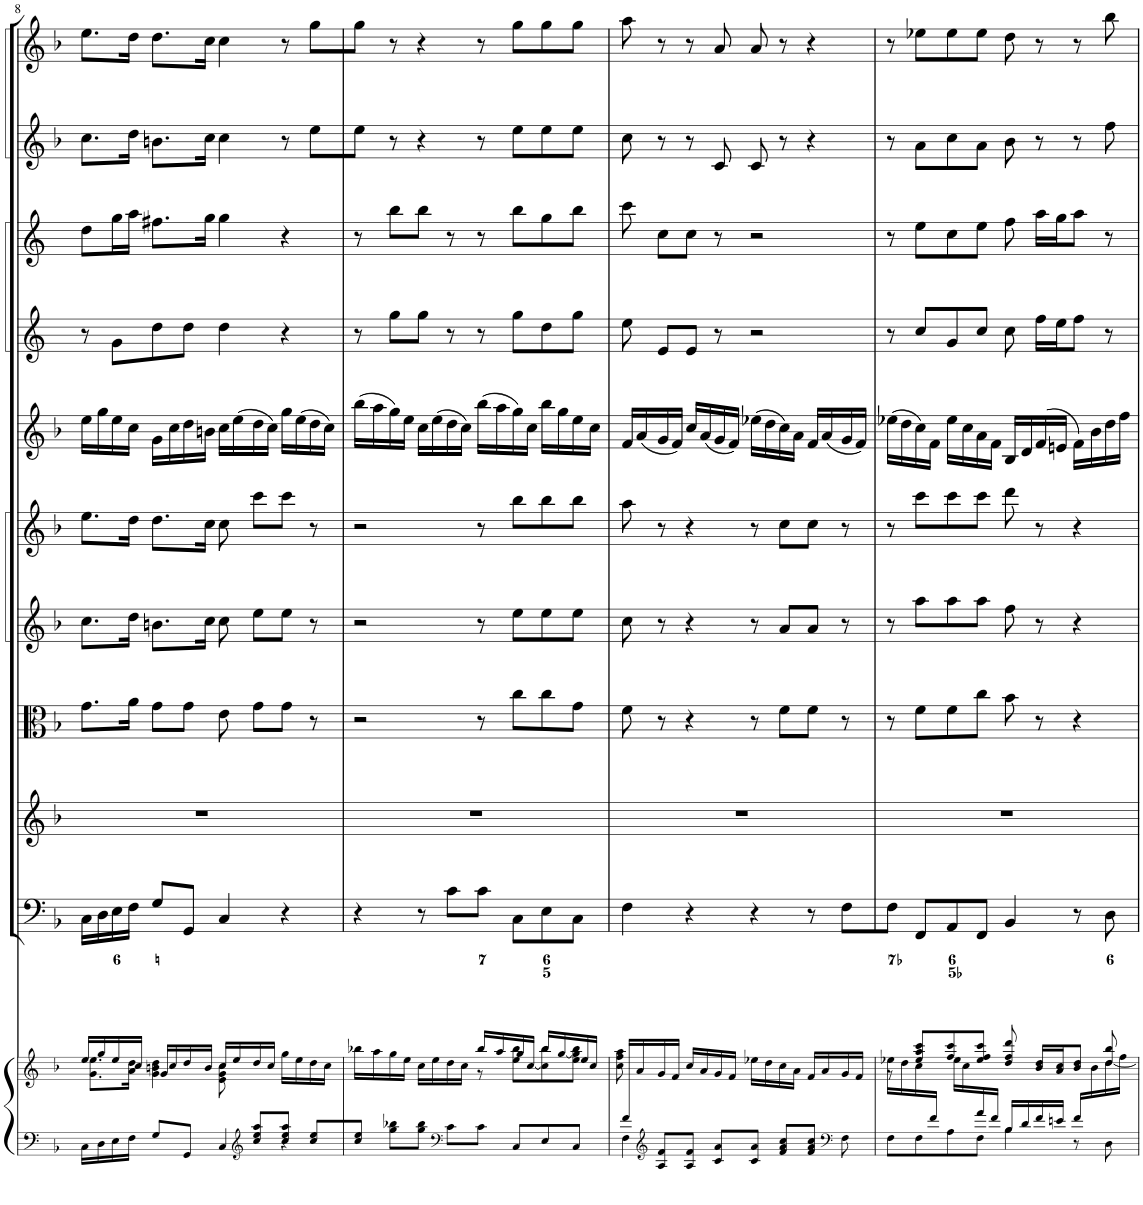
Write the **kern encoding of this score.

**kern	**kern	**kern	**kern	**kern	**kern	**kern	**kern	**kern	**kern	**kern	**kern
*part11	*part11	*part10	*part9	*part8	*part7	*part6	*part5	*part4	*part3	*part2	*part1
*staff12	*staff11	*staff10	*staff9	*staff8	*staff7	*staff6	*staff5	*staff4	*staff3	*staff2	*staff1
*I"Piano reduction	*	*I"Continuo	*I"Alto	*I"Viola	*I"Violino II	*I"Violino I	*I"Violino Solo	*I"Corno II	*I"Corno I	*I"Oboe II	*I"Oboe I
*I'Pno	*	*	*	*	*	*	*I'Vln	*	*	*I'Ob	*I'Ob
!!LO:PB:g=z
*clefF4	*clefG2	*clefF4	*clefG2	*clefC3	*clefG2	*clefG2	*clefG2	*clefG2	*clefG2	*clefG2	*clefG2
*	*	*	*	*	*	*	*	*Trd4c7	*Trd4c7	*	*
*k[b-]	*k[b-]	*k[b-]	*k[b-]	*k[b-]	*k[b-]	*k[b-]	*k[b-]	*k[]	*k[]	*k[b-]	*k[b-]
*M4/4	*M4/4	*M4/4	*M4/4	*M4/4	*M4/4	*M4/4	*M4/4	*M4/4	*M4/4	*M4/4	*M4/4
*met(c)	*met(c)	*met(c)	*met(c)	*met(c)	*met(c)	*met(c)	*met(c)	*met(c)	*met(c)	*met(c)	*met(c)
=8	=8	=8	=8	=8	=8	=8	=8	=8	=8	=8	=8
*^	*^	*	*	*	*	*	*	*	*	*	*
8ryy	16C\LL	16ee/LL	8.g\ 8.ee\L	16C\LL	1r	8.g\L	8.cc\L	8.ee\L	16ee\LL	8r	8dd\L	8.cc\L	8.ee\L
.	16D\	16gg/	.	16D\	.	.	.	.	16gg\	.	.	.	.
.	16E\	16ee/	.	16E\	.	.	.	.	16ee\	8g\L	16gg\L	.	.
.	16F\JJ	16cc/JJ	16a\ 16dd\Jk	16F\JJ	.	16a\Jk	16dd\Jk	16dd\Jk	16cc\JJ	.	16aa\JJ	16dd\Jk	16dd\Jk
.	8G/L	16g/LL	4g\ 4bn\ 4dd\	8G/L	.	8g\L	8.bn\L	8.dd\L	16g\LL	8dd\	8.ff#X\L	8.bn\L	8.dd\L
.	.	16cc/	.	.	.	.	.	.	16cc\	.	.	.	.
.	8GG/J	16dd/	.	8GG/J	.	8g\J	.	.	16dd\	8dd\J	.	.	.
.	.	16b/JJ	.	.	.	.	16cc\Jk	16cc\Jk	16bn\JJ	.	16gg\Jk	16cc\Jk	16cc\Jk
.	4C/	16cc/LL	8e\ 8g\ 8cc\	4C/	.	8e\	8cc\	8cc\	16cc\LL	4dd\	4gg\	4cc\	4cc\
.	.	16ee/	.	.	.	.	.	.	(16ee\	.	.	.	.
*clefG2	*	*	*	*	*	*	*	*	*	*	*	*	*
8cc/ 8ee/ 8aa/L	.	16dd/	4.ryy	.	.	8g\L	8ee\L	8ccc\L	16dd\	.	.	.	.
.	.	16cc/JJ	.	.	.	.	.	.	16cc\JJ)	.	.	.	.
8cc/ 8ee/ 8aa/J	4r	16gg\LL	.	4r	.	8g\J	8ee\J	8ccc\J	16gg\LL	4r	4r	8r	8r
.	.	16ee\	.	.	.	.	.	.	(16ee\	.	.	.	.
8cc/ 8ee/L	.	16dd\	.	.	.	8r	8r	8r	16dd\	.	.	8ee\L	8gg\L
.	.	16cc\JJ	.	.	.	.	.	.	16cc\JJ)	.	.	.	.
=9	=9	=9	=9	=9	=9	=9	=9	=9	=9	=9	=9	=9	=9
8cc/ 8ee/J	8ryy	16bb-X\LL	8ryy	4r	1r	2r	2r	2r	(16bb-\LL	8r	8r	8ee\J	8gg\J
.	.	16aa\	.	.	.	.	.	.	16aa\	.	.	.	.
2..ryy	8gg\ 8bb-X\L	16gg\	8ryy	.	.	.	.	.	16gg\)	8gg\L	8bb\L	8r	8r
.	.	16ee\JJ	.	.	.	.	.	.	16ee\JJ	.	.	.	.
.	8gg\ 8bb-\J	16cc\LL	4ryy	8r	.	.	.	.	16cc\LL	8gg\J	8bb\J	4r	4r
.	.	16ee\	.	.	.	.	.	.	(16ee\	.	.	.	.
*clefF4	*	*	*	*	*	*	*	*	*	*	*	*	*
.	8c\L	16dd\	.	8c\L	.	.	.	.	16dd\	8r	8r	.	.
.	.	16cc\JJ	.	.	.	.	.	.	16cc\JJ)	.	.	.	.
.	8c\J	16bb-/LL	8r	8c\J	.	8r	8r	8r	(16bb-\LL	8r	8r	8r	8r
.	.	16aa/	.	.	.	.	.	.	16aa\	.	.	.	.
.	8C/L	16gg/	8ee\ 8bb-\L	8C\L	.	8cc\L	8ee\L	8bb-\L	16gg\)	8gg\L	8bb\L	8ee\L	8gg\L
.	.	[<16cc/JJ	.	.	.	.	.	.	16cc\JJ	.	.	.	.
.	8E/	16bb-/LL	8cc\] 8bb-\	8E\	.	8cc\	8ee\	8bb-\	16bb-\LL	8dd\	8gg\	8ee\	8gg\
.	.	[<16gg/	.	.	.	.	.	.	16gg\	.	.	.	.
.	8C/J	16ee/	8ee\ 8gg\] 8bb-\J	8C\J	.	8g\J	8ee\J	8bb-\J	16ee\	8gg\J	8bb\J	8ee\J	8gg\J
.	.	16cc/JJ	.	.	.	.	.	.	16cc\JJ	.	.	.	.
=10	=10	=10	=10	=10	=10	=10	=10	=10	=10	=10	=10	=10	=10
*	*^	*	*	*	*	*	*	*	*	*	*	*	*
16f/LL	8ryy	4F\	16ryy	8cc\ 8ff\ 8aa\	4F\	1r	8f\	8cc\	8aa\	16f/LL	8ee\	8ccc\	8cc\	8aa\
2...ryy	.	.	16a/	.	.	.	.	.	.	(16a/	.	.	.	.
*clefG2	*	*	*	*	*	*	*	*	*	*	*	*	*	*
.	8A/ 8f/L	.	16g/	4ryy	.	.	8r	8r	8r	16g/	8e/L	8cc\L	8r	8r
.	.	.	16f/JJ	.	.	.	.	.	.	16f/JJ)	.	.	.	.
.	8A/ 8f/J	8ryy	16cc/LL	.	4r	.	4r	4r	4r	16cc/LL	8e/J	8cc\J	8r	8r
.	.	.	16a/	.	.	.	.	.	.	(16a/	.	.	.	.
.	2ryy	8c/ 8a/L	16g/	8ryy	.	.	.	.	.	16g/	8r	8r	8c/	8a/
.	.	.	16f/JJ	.	.	.	.	.	.	16f/JJ)	.	.	.	.
.	.	8c/ 8a/J	16ee-X\LL	2ryy	4r	.	8r	8r	8r	(16ee-X\LL	2r	2r	8c/	8a/
.	.	.	16dd\	.	.	.	.	.	.	16dd\	.	.	.	.
.	.	8f/ 8a/ 8cc/L	16cc\	.	.	.	8f\L	8a/L	8cc\L	16cc\)	.	.	8r	8r
.	.	.	16a\JJ	.	.	.	.	.	.	16a\JJ	.	.	.	.
.	.	8f/ 8a/ 8cc/J	16f/LL	.	8r	.	8f\J	8a/J	8cc\J	16f/LL	.	.	4r	4r
.	.	.	16a/	.	.	.	.	.	.	(16a/	.	.	.	.
*clefF4	*	*	*	*	*	*	*	*	*	*	*	*	*	*
.	8ryy	8F\	16g/	.	8F\L	.	8r	8r	8r	16g/	.	.	.	.
.	.	.	16f/JJ	.	.	.	.	.	.	16f/JJ)	.	.	.	.
=11	=11	=11	=11	=11	=11	=11	=11	=11	=11	=11	=11	=11	=11	=11
8.ryy	2ryy	8F\L	16ee-X\LL	8r	8F\J	1r	8r	8r	8r	(16ee-X\LL	8r	8r	8r	8r
.	.	.	16dd\	.	.	.	.	.	.	16dd\	.	.	.	.
.	.	8F\	16cc\	8ee-/ 8aa/ 8ccc/L	8FF/L	.	8f\L	8aa\L	8ccc\L	16cc\)	8cc/L	8ee\L	8a\L	8ee-X\L
16f/JJ	.	.	16ryy	.	.	.	.	.	.	16f\JJ	.	.	.	.
8ryy	.	8A\	16ee-\LL	8ff/ 8ccc/	8AA/	.	8f\	8aa\	8ccc\	16ee-\LL	8g/	8cc\	8cc\	8ee-\
.	.	.	16cc\	.	.	.	.	.	.	16cc\	.	.	.	.
16a/	.	8F\J	8ryy	8ee-/ 8ff/ 8ccc/J	8FF/J	.	8cc\J	8aa\J	8ccc\J	16a\	8cc/J	8ee\J	8a\J	8ee-\J
16f/JJ	.	.	.	.	.	.	.	.	.	16f\JJ	.	.	.	.
2ryy	16B-/LL	4B-\	8dd/ 8ff/ 8ddd/	16ryy	4BB-/	.	8b-\	8ff\	8ddd\	16B-/LL	8cc\	8ff\	8b-\	8dd\
*	*	*	*v	*v	*	*	*	*	*	*	*	*	*	*
.	16d/	.	.	.	.	.	.	.	16d/	.	.	.	.
.	16f/	.	16b-/ 16dd/LL	.	.	8r	8r	8r	(16f/	16ff\LL	16aa\LL	8r	8r
.	16en/JJ	.	16a/ 16cc/J	.	.	.	.	.	16en/JJ	16ee\J	16gg\J	.	.
.	16f/LL	8r	8b-/ 8dd/J	8r	.	4r	4r	4r	16f\LL)	8ff\J	8aa\J	8r	8r
*	*	*	*^	*	*	*	*	*	*	*	*	*	*
.	8.ryy	.	.	16b-\	.	.	.	.	.	16b-\	.	.	.	.
.	.	8D\	[<8dd/ 8bb-/	16dd\	8D\	.	.	.	.	16dd\	8r	8r	8ff\	8bb-\
.	.	.	.	16ff\JJ	.	.	.	.	.	16ff\JJ	.	.	.	.
*v	*v	*v	*	*	*	*	*	*	*	*	*	*	*	*
*	*v	*v	*	*	*	*	*	*	*	*	*	*
=	=	=	=	=	=	=	=	=	=	=	=
*-	*-	*-	*-	*-	*-	*-	*-	*-	*-	*-	*-
